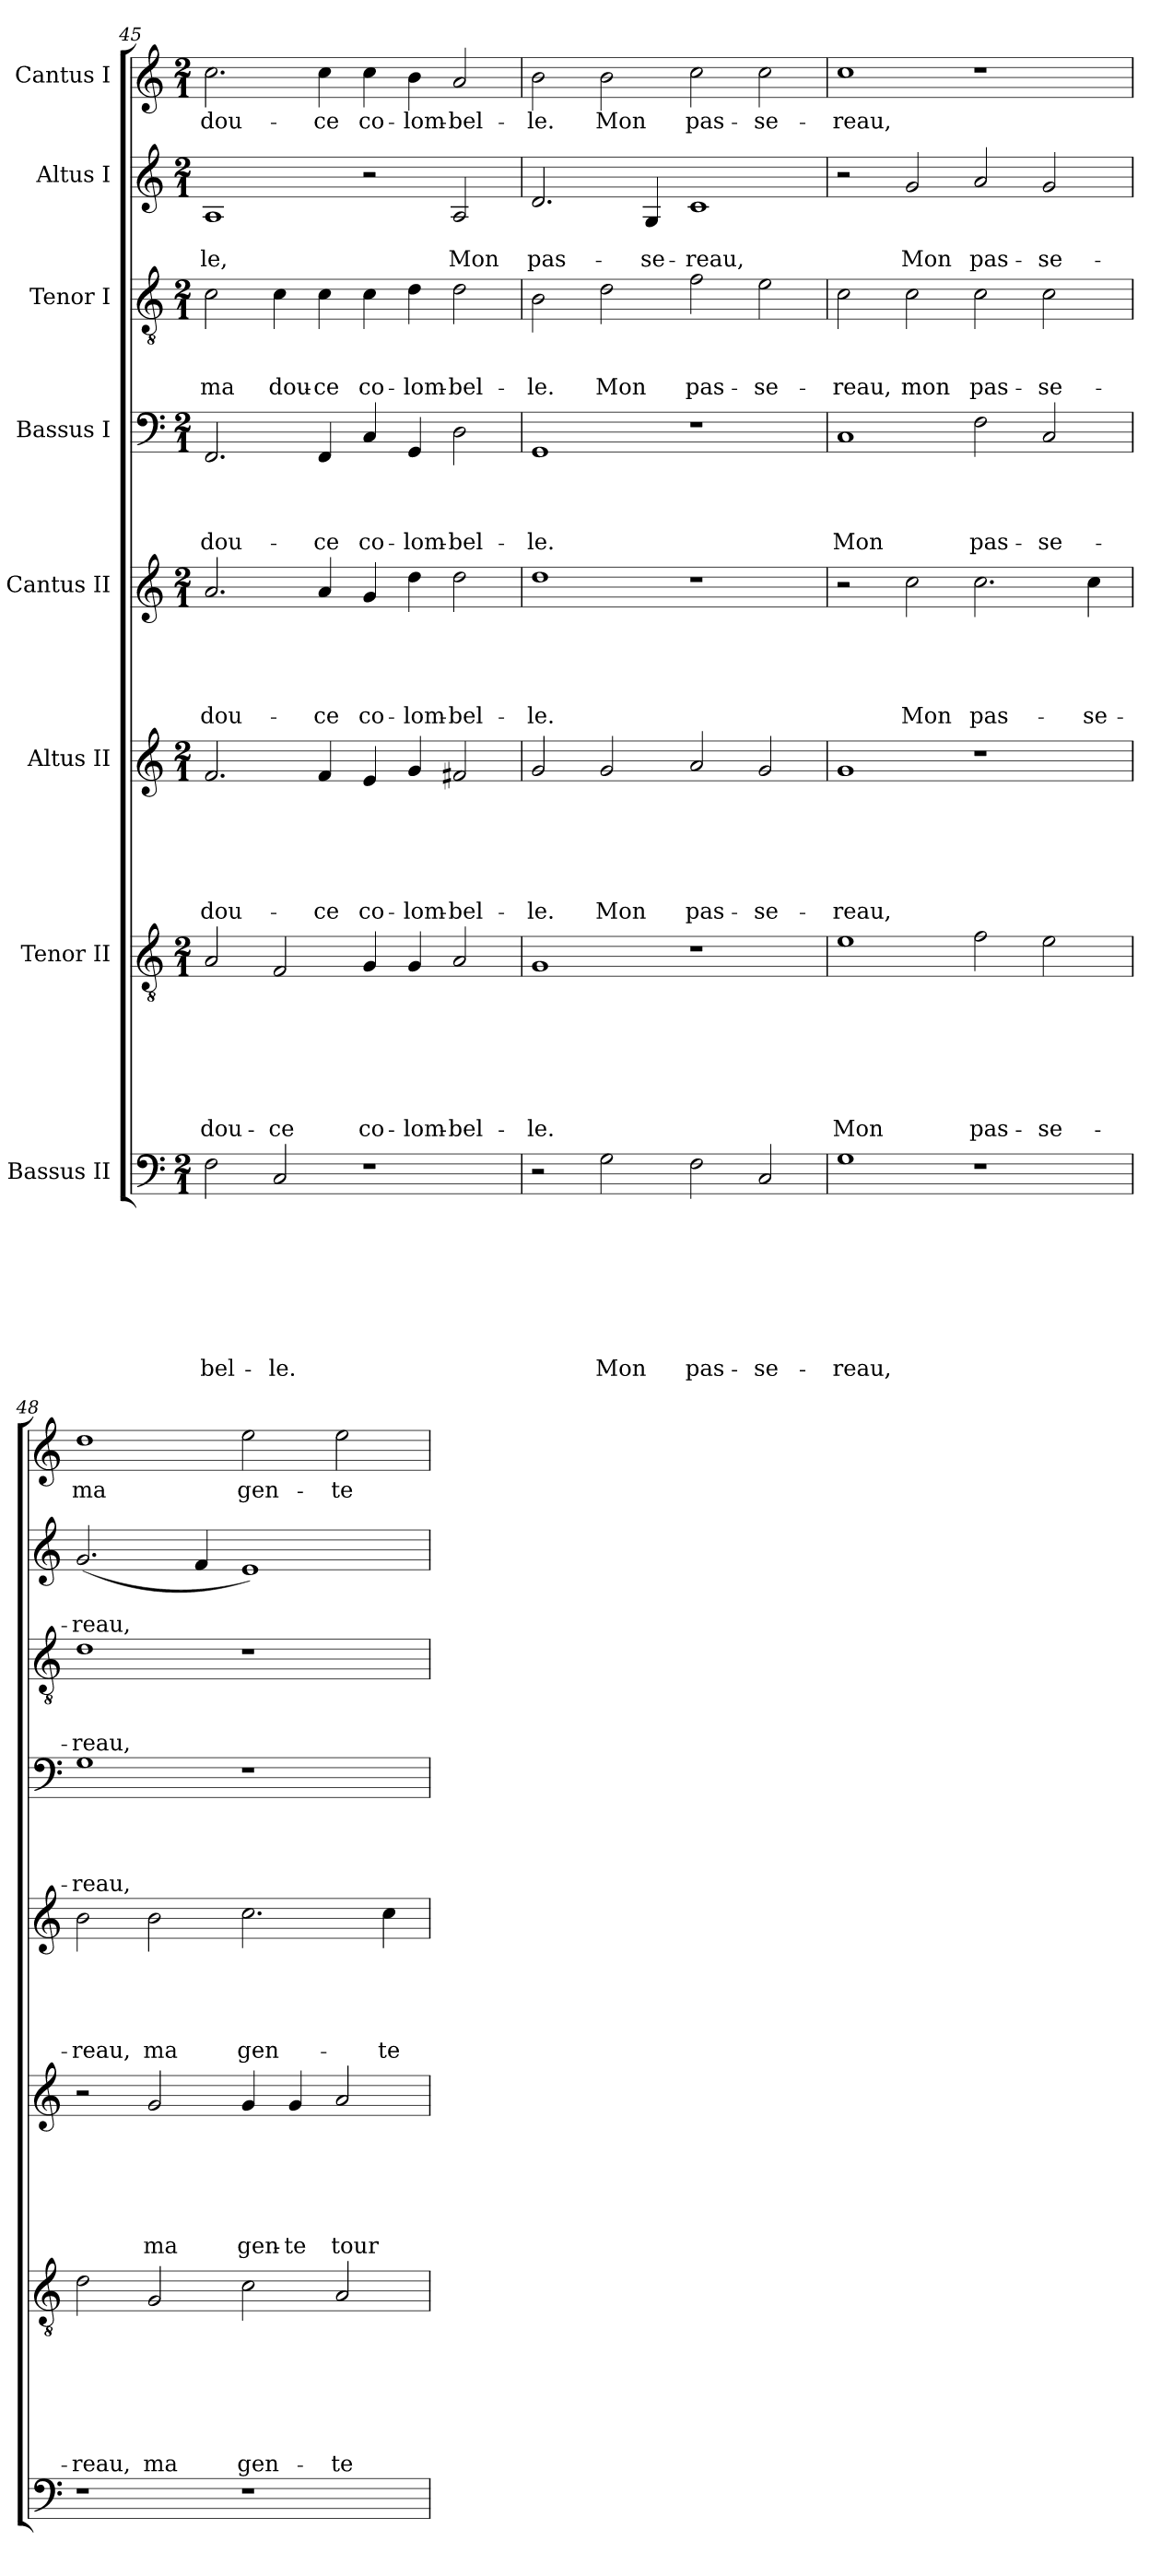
**kern	**text	**text	**text	**text	**text	**text	**text	**text	**kern	**text	**text	**text	**text	**text	**text	**text	**kern	**text	**text	**text	**text	**text	**text	**kern	**text	**text	**text	**text	**text	**kern	**text	**text	**text	**text	**kern	**text	**text	**text	**kern	**text	**text	**kern	**text
*part8	*part8	*part8	*part8	*part8	*part8	*part8	*part8	*part8	*part7	*part7	*part7	*part7	*part7	*part7	*part7	*part7	*part6	*part6	*part6	*part6	*part6	*part6	*part6	*part5	*part5	*part5	*part5	*part5	*part5	*part4	*part4	*part4	*part4	*part4	*part3	*part3	*part3	*part3	*part2	*part2	*part2	*part1	*part1
*staff8	*staff8	*staff8	*staff8	*staff8	*staff8	*staff8	*staff8	*staff8	*staff7	*staff7	*staff7	*staff7	*staff7	*staff7	*staff7	*staff7	*staff6	*staff6	*staff6	*staff6	*staff6	*staff6	*staff6	*staff5	*staff5	*staff5	*staff5	*staff5	*staff5	*staff4	*staff4	*staff4	*staff4	*staff4	*staff3	*staff3	*staff3	*staff3	*staff2	*staff2	*staff2	*staff1	*staff1
*I"Bassus II	*	*	*	*	*	*	*	*	*I"Tenor II	*	*	*	*	*	*	*	*I"Altus II	*	*	*	*	*	*	*I"Cantus II	*	*	*	*	*	*I"Bassus I	*	*	*	*	*I"Tenor I	*	*	*	*I"Altus I	*	*	*I"Cantus I	*
!!LO:PB:g=z
*clefF4	*	*	*	*	*	*	*	*	*clefGv2	*	*	*	*	*	*	*	*clefG2	*	*	*	*	*	*	*clefG2	*	*	*	*	*	*clefF4	*	*	*	*	*clefGv2	*	*	*	*clefG2	*	*	*clefG2	*
*k[]	*	*	*	*	*	*	*	*	*k[]	*	*	*	*	*	*	*	*k[]	*	*	*	*	*	*	*k[]	*	*	*	*	*	*k[]	*	*	*	*	*k[]	*	*	*	*k[]	*	*	*k[]	*
*C:	*	*	*	*	*	*	*	*	*C:	*	*	*	*	*	*	*	*C:	*	*	*	*	*	*	*C:	*	*	*	*	*	*C:	*	*	*	*	*C:	*	*	*	*C:	*	*	*C:	*
*M2/1	*	*	*	*	*	*	*	*	*M2/1	*	*	*	*	*	*	*	*M2/1	*	*	*	*	*	*	*M2/1	*	*	*	*	*	*M2/1	*	*	*	*	*M2/1	*	*	*	*M2/1	*	*	*M2/1	*
=45	=45	=45	=45	=45	=45	=45	=45	=45	=45	=45	=45	=45	=45	=45	=45	=45	=45	=45	=45	=45	=45	=45	=45	=45	=45	=45	=45	=45	=45	=45	=45	=45	=45	=45	=45	=45	=45	=45	=45	=45	=45	=45	=45
!	!	!	!	!	!	!	!	!LO:LY:b	!	!	!	!	!	!	!	!LO:LY:b	!	!	!	!	!	!	!LO:LY:b	!	!	!	!	!	!LO:LY:b	!	!	!	!	!LO:LY:b	!	!	!	!LO:LY:b	!	!	!LO:LY:b	!	!LO:LY:b
2F\	.	.	.	.	.	.	.	-bel-	2A/	.	.	.	.	.	.	dou-	2.f/	.	.	.	.	.	dou-	2.a/	.	.	.	.	dou-	2.FF/	.	.	.	dou-	2c\	.	.	ma	1A	.	-le,	2.cc\	dou-
!	!	!	!	!	!	!	!	!LO:LY:b	!	!	!	!	!	!	!	!LO:LY:b	!	!	!	!	!	!	!	!	!	!	!	!	!	!	!	!	!	!	!	!	!	!LO:LY:b	!	!	!	!	!
2C/	.	.	.	.	.	.	.	-le.	2F/	.	.	.	.	.	.	-ce	.	.	.	.	.	.	.	.	.	.	.	.	.	.	.	.	.	.	4c\	.	.	dou-	.	.	.	.	.
!	!	!	!	!	!	!	!	!	!	!	!	!	!	!	!	!	!	!	!	!	!	!	!LO:LY:b	!	!	!	!	!	!LO:LY:b	!	!	!	!	!LO:LY:b	!	!	!	!LO:LY:b	!	!	!	!	!LO:LY:b
.	.	.	.	.	.	.	.	.	.	.	.	.	.	.	.	.	4f/	.	.	.	.	.	-ce	4a/	.	.	.	.	-ce	4FF/	.	.	.	-ce	4c\	.	.	-ce	.	.	.	4cc\	-ce
!	!	!	!	!	!	!	!	!	!	!	!	!	!	!	!	!LO:LY:b	!	!	!	!	!	!	!LO:LY:b	!	!	!	!	!	!LO:LY:b	!	!	!	!	!LO:LY:b	!	!	!	!LO:LY:b	!	!	!	!	!LO:LY:b
1r	.	.	.	.	.	.	.	.	4G/	.	.	.	.	.	.	co-	4e/	.	.	.	.	.	co-	4g/	.	.	.	.	co-	4C/	.	.	.	co-	4c\	.	.	co-	2r	.	.	4cc\	co-
!	!	!	!	!	!	!	!	!	!	!	!	!	!	!	!	!LO:LY:b	!	!	!	!	!	!	!LO:LY:b	!	!	!	!	!	!LO:LY:b	!	!	!	!	!LO:LY:b	!	!	!	!LO:LY:b	!	!	!	!	!LO:LY:b
.	.	.	.	.	.	.	.	.	4G/	.	.	.	.	.	.	-lom-	4g/	.	.	.	.	.	-lom-	4dd\	.	.	.	.	-lom-	4GG/	.	.	.	-lom-	4d\	.	.	-lom-	.	.	.	4b\	-lom-
!	!	!	!	!	!	!	!	!	!	!	!	!	!	!	!	!LO:LY:b	!	!	!	!	!	!	!LO:LY:b	!	!	!	!	!	!LO:LY:b	!	!	!	!	!LO:LY:b	!	!	!	!LO:LY:b	!	!	!LO:LY:b	!	!LO:LY:b
.	.	.	.	.	.	.	.	.	2A/	.	.	.	.	.	.	-bel-	2f#X/	.	.	.	.	.	-bel-	2dd\	.	.	.	.	-bel-	2D\	.	.	.	-bel-	2d\	.	.	-bel-	2A/	.	Mon	2a/	-bel-
=46	=46	=46	=46	=46	=46	=46	=46	=46	=46	=46	=46	=46	=46	=46	=46	=46	=46	=46	=46	=46	=46	=46	=46	=46	=46	=46	=46	=46	=46	=46	=46	=46	=46	=46	=46	=46	=46	=46	=46	=46	=46	=46	=46
!	!	!	!	!	!	!	!	!	!	!	!	!	!	!	!	!LO:LY:b	!	!	!	!	!	!	!LO:LY:b	!	!	!	!	!	!LO:LY:b	!	!	!	!	!LO:LY:b	!	!	!	!LO:LY:b	!	!	!LO:LY:b	!	!LO:LY:b
2r	.	.	.	.	.	.	.	.	1G	.	.	.	.	.	.	-le.	2g/	.	.	.	.	.	-le.	1dd	.	.	.	.	-le.	1GG	.	.	.	-le.	2B\	.	.	-le.	2.d/	.	pas-	2b\	-le.
!	!	!	!	!	!	!	!	!LO:LY:b	!	!	!	!	!	!	!	!	!	!	!	!	!	!	!LO:LY:b	!	!	!	!	!	!	!	!	!	!	!	!	!	!	!LO:LY:b	!	!	!	!	!LO:LY:b
2G\	.	.	.	.	.	.	.	Mon	.	.	.	.	.	.	.	.	2g/	.	.	.	.	.	Mon	.	.	.	.	.	.	.	.	.	.	.	2d\	.	.	Mon	.	.	.	2b\	Mon
!	!	!	!	!	!	!	!	!	!	!	!	!	!	!	!	!	!	!	!	!	!	!	!	!	!	!	!	!	!	!	!	!	!	!	!	!	!	!	!	!	!LO:LY:b	!	!
.	.	.	.	.	.	.	.	.	.	.	.	.	.	.	.	.	.	.	.	.	.	.	.	.	.	.	.	.	.	.	.	.	.	.	.	.	.	.	4G/	.	-se-	.	.
!	!	!	!	!	!	!	!	!LO:LY:b	!	!	!	!	!	!	!	!	!	!	!	!	!	!	!LO:LY:b	!	!	!	!	!	!	!	!	!	!	!	!	!	!	!LO:LY:b	!	!	!LO:LY:b	!	!LO:LY:b
2F\	.	.	.	.	.	.	.	pas-	1r	.	.	.	.	.	.	.	2a/	.	.	.	.	.	pas-	1r	.	.	.	.	.	1r	.	.	.	.	2f\	.	.	pas-	1c	.	-reau,	2cc\	pas-
!	!	!	!	!	!	!	!	!LO:LY:b	!	!	!	!	!	!	!	!	!	!	!	!	!	!	!LO:LY:b	!	!	!	!	!	!	!	!	!	!	!	!	!	!	!LO:LY:b	!	!	!	!	!LO:LY:b
2C/	.	.	.	.	.	.	.	-se-	.	.	.	.	.	.	.	.	2g/	.	.	.	.	.	-se-	.	.	.	.	.	.	.	.	.	.	.	2e\	.	.	-se-	.	.	.	2cc\	-se-
=47	=47	=47	=47	=47	=47	=47	=47	=47	=47	=47	=47	=47	=47	=47	=47	=47	=47	=47	=47	=47	=47	=47	=47	=47	=47	=47	=47	=47	=47	=47	=47	=47	=47	=47	=47	=47	=47	=47	=47	=47	=47	=47	=47
!	!	!	!	!	!	!	!	!LO:LY:b	!	!	!	!	!	!	!	!LO:LY:b	!	!	!	!	!	!	!LO:LY:b	!	!	!	!	!	!	!	!	!	!	!LO:LY:b	!	!	!	!LO:LY:b	!	!	!	!	!LO:LY:b
1G	.	.	.	.	.	.	.	-reau,	1e	.	.	.	.	.	.	Mon	1g	.	.	.	.	.	-reau,	2r	.	.	.	.	.	1C	.	.	.	Mon	2c\	.	.	-reau,	2r	.	.	1cc	-reau,
!	!	!	!	!	!	!	!	!	!	!	!	!	!	!	!	!	!	!	!	!	!	!	!	!	!	!	!	!	!LO:LY:b	!	!	!	!	!	!	!	!	!LO:LY:b	!	!	!LO:LY:b	!	!
.	.	.	.	.	.	.	.	.	.	.	.	.	.	.	.	.	.	.	.	.	.	.	.	2cc\	.	.	.	.	Mon	.	.	.	.	.	2c\	.	.	mon	2g/	.	Mon	.	.
!	!	!	!	!	!	!	!	!	!	!	!	!	!	!	!	!LO:LY:b	!	!	!	!	!	!	!	!	!	!	!	!	!LO:LY:b	!	!	!	!	!LO:LY:b	!	!	!	!LO:LY:b	!	!	!LO:LY:b	!	!
1r	.	.	.	.	.	.	.	.	2f\	.	.	.	.	.	.	pas-	1r	.	.	.	.	.	.	2.cc\	.	.	.	.	pas-	2F\	.	.	.	pas-	2c\	.	.	pas-	2a/	.	pas-	1r	.
!	!	!	!	!	!	!	!	!	!	!	!	!	!	!	!	!LO:LY:b	!	!	!	!	!	!	!	!	!	!	!	!	!	!	!	!	!	!LO:LY:b	!	!	!	!LO:LY:b	!	!	!LO:LY:b	!	!
.	.	.	.	.	.	.	.	.	2e\	.	.	.	.	.	.	-se-	.	.	.	.	.	.	.	.	.	.	.	.	.	2C/	.	.	.	-se-	2c\	.	.	-se-	2g/	.	-se-	.	.
!	!	!	!	!	!	!	!	!	!	!	!	!	!	!	!	!	!	!	!	!	!	!	!	!	!	!	!	!	!LO:LY:b	!	!	!	!	!	!	!	!	!	!	!	!	!	!
.	.	.	.	.	.	.	.	.	.	.	.	.	.	.	.	.	.	.	.	.	.	.	.	4cc\	.	.	.	.	-se-	.	.	.	.	.	.	.	.	.	.	.	.	.	.
=48	=48	=48	=48	=48	=48	=48	=48	=48	=48	=48	=48	=48	=48	=48	=48	=48	=48	=48	=48	=48	=48	=48	=48	=48	=48	=48	=48	=48	=48	=48	=48	=48	=48	=48	=48	=48	=48	=48	=48	=48	=48	=48	=48
!	!	!	!	!	!	!	!	!	!	!	!	!	!	!	!	!LO:LY:b	!	!	!	!	!	!	!	!	!	!	!	!	!LO:LY:b	!	!	!	!	!LO:LY:b	!	!	!	!LO:LY:b	!	!	!LO:LY:b	!	!LO:LY:b
1r	.	.	.	.	.	.	.	.	2d\	.	.	.	.	.	.	-reau,	2r	.	.	.	.	.	.	2b\	.	.	.	.	-reau,	1G	.	.	.	-reau,	1d	.	.	-reau,	(<2.g/	.	-reau,	1dd	ma
!	!	!	!	!	!	!	!	!	!	!	!	!	!	!	!	!LO:LY:b	!	!	!	!	!	!	!LO:LY:b	!	!	!	!	!	!LO:LY:b	!	!	!	!	!	!	!	!	!	!	!	!	!	!
.	.	.	.	.	.	.	.	.	2G/	.	.	.	.	.	.	ma	2g/	.	.	.	.	.	ma	2b\	.	.	.	.	ma	.	.	.	.	.	.	.	.	.	.	.	.	.	.
.	.	.	.	.	.	.	.	.	.	.	.	.	.	.	.	.	.	.	.	.	.	.	.	.	.	.	.	.	.	.	.	.	.	.	.	.	.	.	4f/	.	.	.	.
!	!	!	!	!	!	!	!	!	!	!	!	!	!	!	!	!LO:LY:b	!	!	!	!	!	!	!LO:LY:b	!	!	!	!	!	!LO:LY:b	!	!	!	!	!	!	!	!	!	!	!	!	!	!LO:LY:b
1r	.	.	.	.	.	.	.	.	2c\	.	.	.	.	.	.	gen-	4g/	.	.	.	.	.	gen-	2.cc\	.	.	.	.	gen-	1r	.	.	.	.	1r	.	.	.	1e)	.	.	2ee\	gen-
!	!	!	!	!	!	!	!	!	!	!	!	!	!	!	!	!	!	!	!	!	!	!	!LO:LY:b	!	!	!	!	!	!	!	!	!	!	!	!	!	!	!	!	!	!	!	!
.	.	.	.	.	.	.	.	.	.	.	.	.	.	.	.	.	4g/	.	.	.	.	.	-te	.	.	.	.	.	.	.	.	.	.	.	.	.	.	.	.	.	.	.	.
!	!	!	!	!	!	!	!	!	!	!	!	!	!	!	!	!LO:LY:b	!	!	!	!	!	!	!LO:LY:b	!	!	!	!	!	!	!	!	!	!	!	!	!	!	!	!	!	!	!	!LO:LY:b
.	.	.	.	.	.	.	.	.	2A/	.	.	.	.	.	.	-te	2a/	.	.	.	.	.	tour-	.	.	.	.	.	.	.	.	.	.	.	.	.	.	.	.	.	.	2ee\	-te
!	!	!	!	!	!	!	!	!	!	!	!	!	!	!	!	!	!	!	!	!	!	!	!	!	!	!	!	!	!LO:LY:b	!	!	!	!	!	!	!	!	!	!	!	!	!	!
.	.	.	.	.	.	.	.	.	.	.	.	.	.	.	.	.	.	.	.	.	.	.	.	4cc\	.	.	.	.	-te	.	.	.	.	.	.	.	.	.	.	.	.	.	.
=	=	=	=	=	=	=	=	=	=	=	=	=	=	=	=	=	=	=	=	=	=	=	=	=	=	=	=	=	=	=	=	=	=	=	=	=	=	=	=	=	=	=	=
*-	*-	*-	*-	*-	*-	*-	*-	*-	*-	*-	*-	*-	*-	*-	*-	*-	*-	*-	*-	*-	*-	*-	*-	*-	*-	*-	*-	*-	*-	*-	*-	*-	*-	*-	*-	*-	*-	*-	*-	*-	*-	*-	*-
